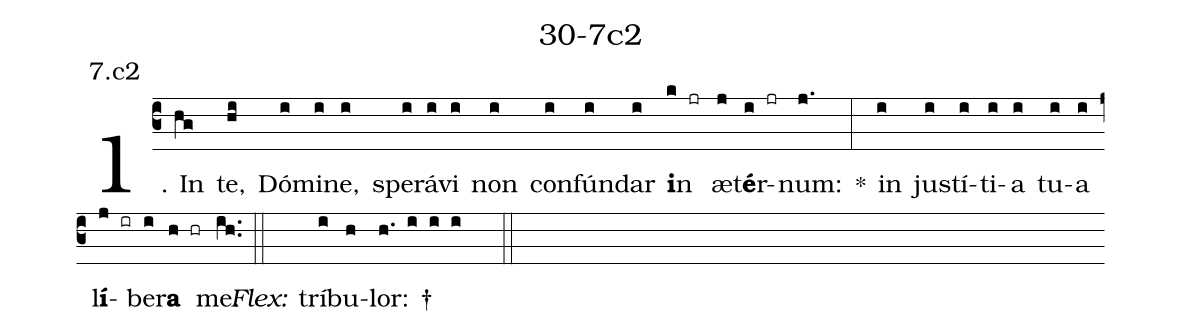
name: 30-7c2;
annotation: 7.c2;
%%
(c3)1. In(hg) te,(hi) Dó(i)mi(i)ne,(i) spe(i)rá(i)vi(i) non(i) con(i)fún(i)dar(i) <b>i</b>n(k jr) æ(j)t<b>é</b>r(i jr)num:(j.) *(:) in(i) jus(i)tí(i)ti(i)a(i) tu(i)a(i) l<b>í</b>(j ir)be(i)r<b>a</b>(h hr) me.(ih..) (::)
<i>Flex:</i>()  trí(i)bu(h)lor: †(h. i i i  ::)
